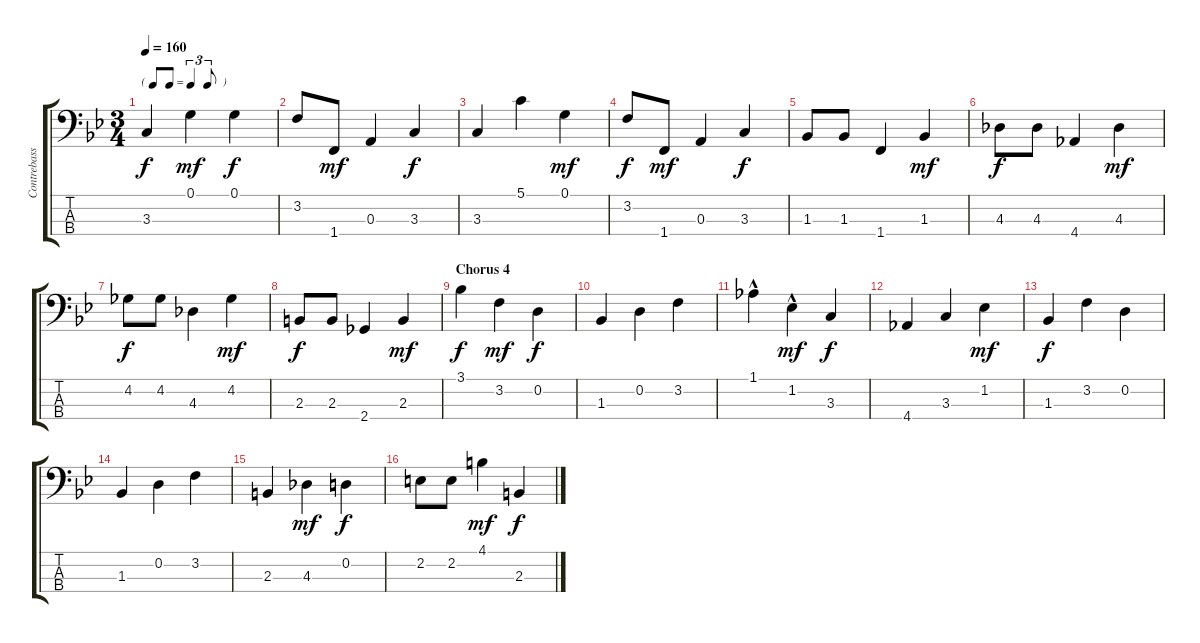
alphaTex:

\track ("Contrebasse" "Contrebass") {instrument acousticbass}
\staff {score tabs}
\tuning (G2 D2 A1 E1) {hide}
\ts (3 4)
\tf triplet8th
\tempo 160
\clef f4
\ks bb
3.3.4{dy f} 0.1.4{dy mf} 0.1.4{dy f} |
3.2.8 1.4.8{dy mf} 0.3.4 3.3.4{dy f} |
3.3.4 5.1.4 0.1.4{dy mf} |
3.2.8{dy f} 1.4.8{dy mf} 0.3.4 3.3.4{dy f} |
1.3.8 1.3.8 1.4.4 1.3.4{dy mf} |
4.3.8{dy f} 4.3.8 4.4.4 4.3.4{dy mf} |
4.2.8{dy f} 4.2.8 4.3.4 4.2.4{dy mf} |
2.3.8{dy f} 2.3.8 2.4.4 2.3.4{dy mf} |
\section ("" "Chorus 4")
3.1.4{dy f} 3.2.4{dy mf} 0.2.4{dy f} |
1.3.4 0.2.4 3.2.4 |
1.1{hac}.4 1.2{hac}.4{dy mf} 3.3.4{dy f} |
4.4.4 3.3.4 1.2.4{dy mf} |
1.3.4{dy f} 3.2.4 0.2.4 |
1.3.4 0.2.4 3.2.4 |
2.3.4 4.3.4{dy mf} 0.2.4{dy f} |
2.2.8 2.2.8 4.1.4{dy mf} 2.3.4{dy f}
